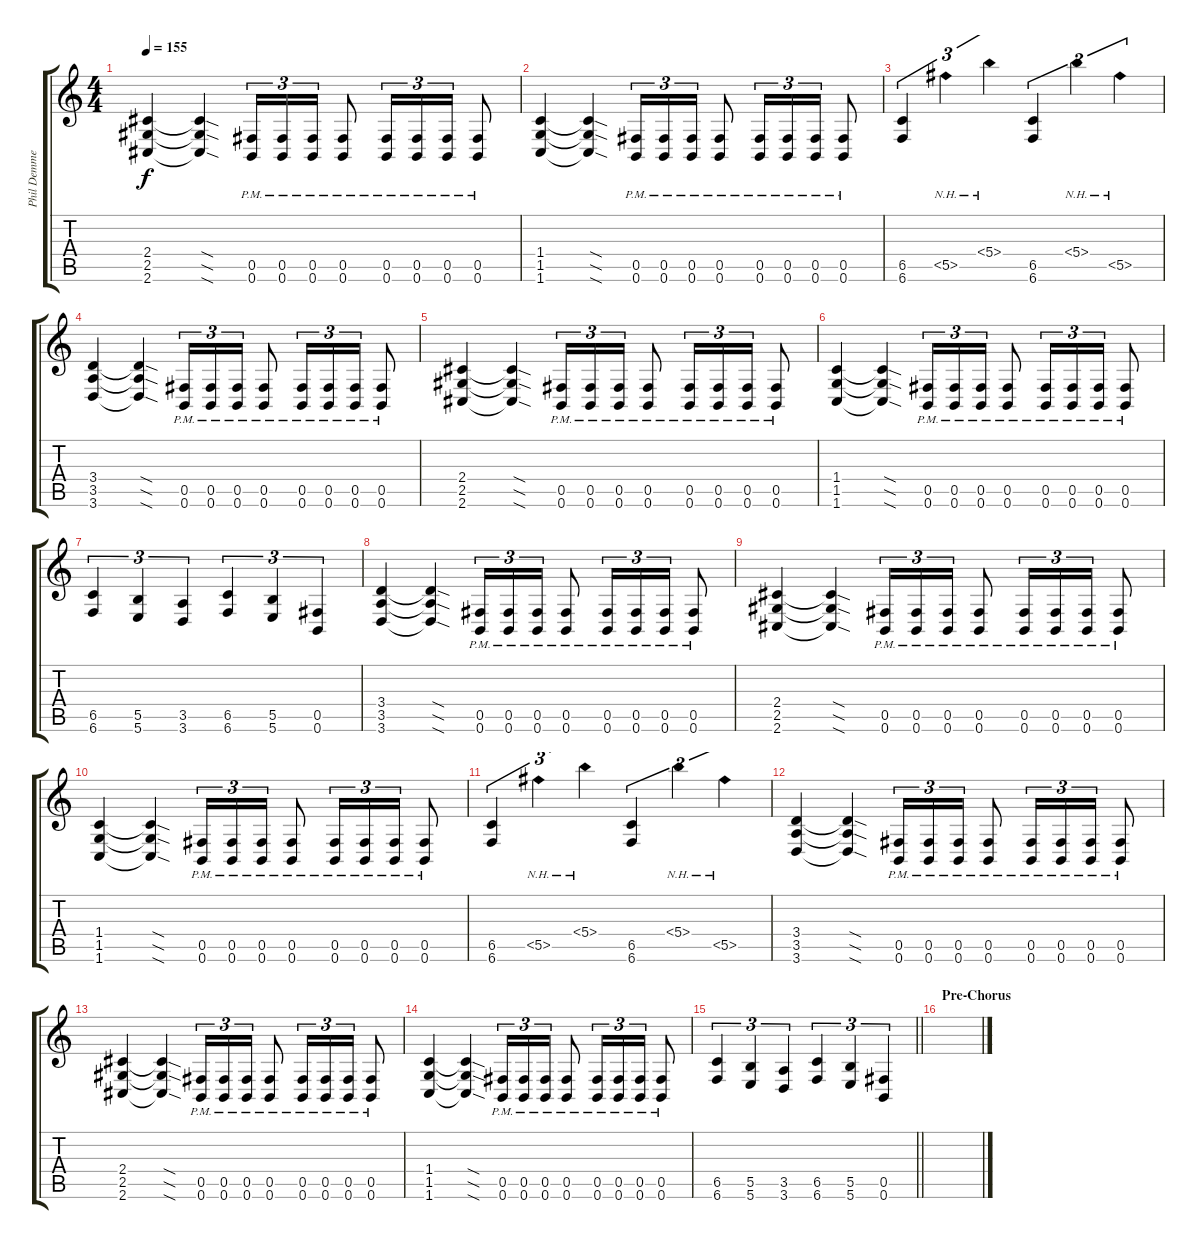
\track ("Phil Demmel (Lead guitar)" "Phil Demme") {instrument distortionguitar}
\staff {score tabs}
\tuning (B3 Ab3 E3 B2 Gb2 B1) {hide}
\ts (4 4)
\tempo 155
\clef g2
\ks c
(2.4 2.5 2.6).4{dy f} (2.4{sod t} 2.5{sod t} 2.6{sod t}).4 (0.5{pm} 0.6{pm}).16{tu (3 2)} (0.5{pm} 0.6{pm}).16{tu (3 2)} (0.5{pm} 0.6{pm}).16{tu (3 2)} (0.5{pm} 0.6{pm}).8 (0.5{pm} 0.6{pm}).16{tu (3 2)} (0.5{pm} 0.6{pm}).16{tu (3 2)} (0.5{pm} 0.6{pm}).16{tu (3 2)} (0.5{pm} 0.6{pm}).8 |
(1.4 1.5 1.6).4 (1.4{sod t} 1.5{sod t} 1.6{sod t}).4 (0.5{pm} 0.6{pm}).16{tu (3 2)} (0.5{pm} 0.6{pm}).16{tu (3 2)} (0.5{pm} 0.6{pm}).16{tu (3 2)} (0.5{pm} 0.6{pm}).8 (0.5{pm} 0.6{pm}).16{tu (3 2)} (0.5{pm} 0.6{pm}).16{tu (3 2)} (0.5{pm} 0.6{pm}).16{tu (3 2)} (0.5{pm} 0.6{pm}).8 |
(6.5 6.6).4{tu (3 2)} 5.5{nh}.4{tu (3 2)} 5.4{nh}.4{tu (3 2)} (6.5 6.6).4{tu (3 2)} 5.4{nh}.4{tu (3 2)} 5.5{nh}.4{tu (3 2)} |
(3.4 3.5 3.6).4 (3.4{sod t} 3.5{sod t} 3.6{sod t}).4 (0.5{pm} 0.6{pm}).16{tu (3 2)} (0.5{pm} 0.6{pm}).16{tu (3 2)} (0.5{pm} 0.6{pm}).16{tu (3 2)} (0.5{pm} 0.6{pm}).8 (0.5{pm} 0.6{pm}).16{tu (3 2)} (0.5{pm} 0.6{pm}).16{tu (3 2)} (0.5{pm} 0.6{pm}).16{tu (3 2)} (0.5{pm} 0.6{pm}).8 |
(2.4 2.5 2.6).4 (2.4{sod t} 2.5{sod t} 2.6{sod t}).4 (0.5{pm} 0.6{pm}).16{tu (3 2)} (0.5{pm} 0.6{pm}).16{tu (3 2)} (0.5{pm} 0.6{pm}).16{tu (3 2)} (0.5{pm} 0.6{pm}).8 (0.5{pm} 0.6{pm}).16{tu (3 2)} (0.5{pm} 0.6{pm}).16{tu (3 2)} (0.5{pm} 0.6{pm}).16{tu (3 2)} (0.5{pm} 0.6{pm}).8 |
(1.4 1.5 1.6).4 (1.4{sod t} 1.5{sod t} 1.6{sod t}).4 (0.5{pm} 0.6{pm}).16{tu (3 2)} (0.5{pm} 0.6{pm}).16{tu (3 2)} (0.5{pm} 0.6{pm}).16{tu (3 2)} (0.5{pm} 0.6{pm}).8 (0.5{pm} 0.6{pm}).16{tu (3 2)} (0.5{pm} 0.6{pm}).16{tu (3 2)} (0.5{pm} 0.6{pm}).16{tu (3 2)} (0.5{pm} 0.6{pm}).8 |
(6.5 6.6).4{tu (3 2)} (5.5 5.6).4{tu (3 2)} (3.5 3.6).4{tu (3 2)} (6.5 6.6).4{tu (3 2)} (5.5 5.6).4{tu (3 2)} (0.5 0.6).4{tu (3 2)} |
(3.4 3.5 3.6).4 (3.4{sod t} 3.5{sod t} 3.6{sod t}).4 (0.5{pm} 0.6{pm}).16{tu (3 2)} (0.5{pm} 0.6{pm}).16{tu (3 2)} (0.5{pm} 0.6{pm}).16{tu (3 2)} (0.5{pm} 0.6{pm}).8 (0.5{pm} 0.6{pm}).16{tu (3 2)} (0.5{pm} 0.6{pm}).16{tu (3 2)} (0.5{pm} 0.6{pm}).16{tu (3 2)} (0.5{pm} 0.6{pm}).8 |
(2.4 2.5 2.6).4 (2.4{sod t} 2.5{sod t} 2.6{sod t}).4 (0.5{pm} 0.6{pm}).16{tu (3 2)} (0.5{pm} 0.6{pm}).16{tu (3 2)} (0.5{pm} 0.6{pm}).16{tu (3 2)} (0.5{pm} 0.6{pm}).8 (0.5{pm} 0.6{pm}).16{tu (3 2)} (0.5{pm} 0.6{pm}).16{tu (3 2)} (0.5{pm} 0.6{pm}).16{tu (3 2)} (0.5{pm} 0.6{pm}).8 |
(1.4 1.5 1.6).4 (1.4{sod t} 1.5{sod t} 1.6{sod t}).4 (0.5{pm} 0.6{pm}).16{tu (3 2)} (0.5{pm} 0.6{pm}).16{tu (3 2)} (0.5{pm} 0.6{pm}).16{tu (3 2)} (0.5{pm} 0.6{pm}).8 (0.5{pm} 0.6{pm}).16{tu (3 2)} (0.5{pm} 0.6{pm}).16{tu (3 2)} (0.5{pm} 0.6{pm}).16{tu (3 2)} (0.5{pm} 0.6{pm}).8 |
(6.5 6.6).4{tu (3 2)} 5.5{nh}.4{tu (3 2)} 5.4{nh}.4{tu (3 2)} (6.5 6.6).4{tu (3 2)} 5.4{nh}.4{tu (3 2)} 5.5{nh}.4{tu (3 2)} |
(3.4 3.5 3.6).4 (3.4{sod t} 3.5{sod t} 3.6{sod t}).4 (0.5{pm} 0.6{pm}).16{tu (3 2)} (0.5{pm} 0.6{pm}).16{tu (3 2)} (0.5{pm} 0.6{pm}).16{tu (3 2)} (0.5{pm} 0.6{pm}).8 (0.5{pm} 0.6{pm}).16{tu (3 2)} (0.5{pm} 0.6{pm}).16{tu (3 2)} (0.5{pm} 0.6{pm}).16{tu (3 2)} (0.5{pm} 0.6{pm}).8 |
(2.4 2.5 2.6).4 (2.4{sod t} 2.5{sod t} 2.6{sod t}).4 (0.5{pm} 0.6{pm}).16{tu (3 2)} (0.5{pm} 0.6{pm}).16{tu (3 2)} (0.5{pm} 0.6{pm}).16{tu (3 2)} (0.5{pm} 0.6{pm}).8 (0.5{pm} 0.6{pm}).16{tu (3 2)} (0.5{pm} 0.6{pm}).16{tu (3 2)} (0.5{pm} 0.6{pm}).16{tu (3 2)} (0.5{pm} 0.6{pm}).8 |
(1.4 1.5 1.6).4 (1.4{sod t} 1.5{sod t} 1.6{sod t}).4 (0.5{pm} 0.6{pm}).16{tu (3 2)} (0.5{pm} 0.6{pm}).16{tu (3 2)} (0.5{pm} 0.6{pm}).16{tu (3 2)} (0.5{pm} 0.6{pm}).8 (0.5{pm} 0.6{pm}).16{tu (3 2)} (0.5{pm} 0.6{pm}).16{tu (3 2)} (0.5{pm} 0.6{pm}).16{tu (3 2)} (0.5{pm} 0.6{pm}).8 |
\barLineRight lightlight
(6.5 6.6).4{tu (3 2)} (5.5 5.6).4{tu (3 2)} (3.5 3.6).4{tu (3 2)} (6.5 6.6).4{tu (3 2)} (5.5 5.6).4{tu (3 2)} (0.5 0.6).4{tu (3 2)} |
\section ("" "Pre-Chorus")
